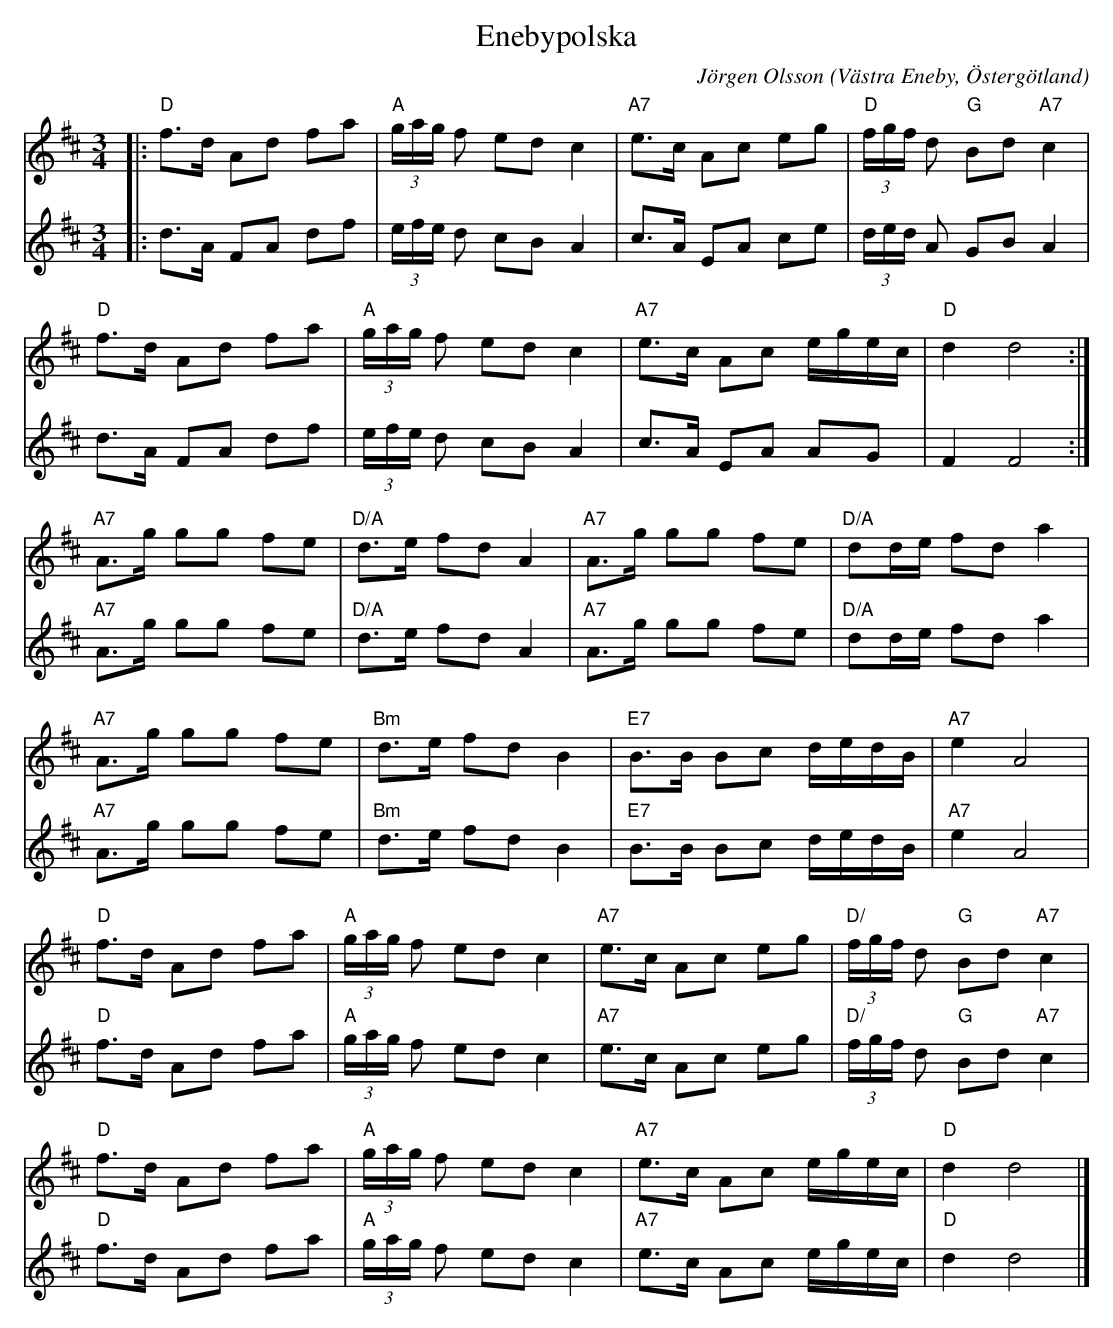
X:1
T:Enebypolska
C:Jörgen Olsson
O:Västra Eneby, Östergötland
M:3/4
L:1/8
K:D
V:1
|:"D"f>d Ad fa|"A"(3g/a/g/ f ed c2|"A7"e>c Ac eg|"D"(3f/g/f/ d "G"Bd "A7"c2|
"D"f>d Ad fa|"A"(3g/a/g/ f ed c2|"A7"e>c Ac e/g/e/c/|"D"d2 d4:|
"A7"A>g gg fe|"D/A"d>e fd A2|"A7"A>g gg fe|"D/A" dd/e/ fd a2|
"A7"A>g gg fe|"Bm"d>e fd B2|"E7"B>B Bc d/e/d/B/|"A7" e2 A4|
"D"f>d Ad fa|"A"(3g/a/g/ f ed c2|"A7"e>c Ac eg|"D/"(3f/g/f/ d "G"Bd "A7"c2|
"D"f>d Ad fa|"A"(3g/a/g/ f ed c2|"A7"e>c Ac e/g/e/c/|"D"d2 d4 |]
V:2
|:d>A FA df|(3e/f/e/ d cB A2|c>A EA ce|(3d/e/d/ A GB A2|
d>A FA df|(3e/f/e/ d cB A2|c>A EA AG|F2 F4:|
"A7"A>g gg fe|"D/A"d>e fd A2|"A7"A>g gg fe|"D/A" dd/e/ fd a2|
"A7"A>g gg fe|"Bm"d>e fd B2|"E7"B>B Bc d/e/d/B/|"A7" e2 A4|
"D"f>d Ad fa|"A"(3g/a/g/ f ed c2|"A7"e>c Ac eg|"D/"(3f/g/f/ d "G"Bd "A7"c2|
"D"f>d Ad fa|"A"(3g/a/g/ f ed c2|"A7"e>c Ac e/g/e/c/|"D"d2 d4 |]
